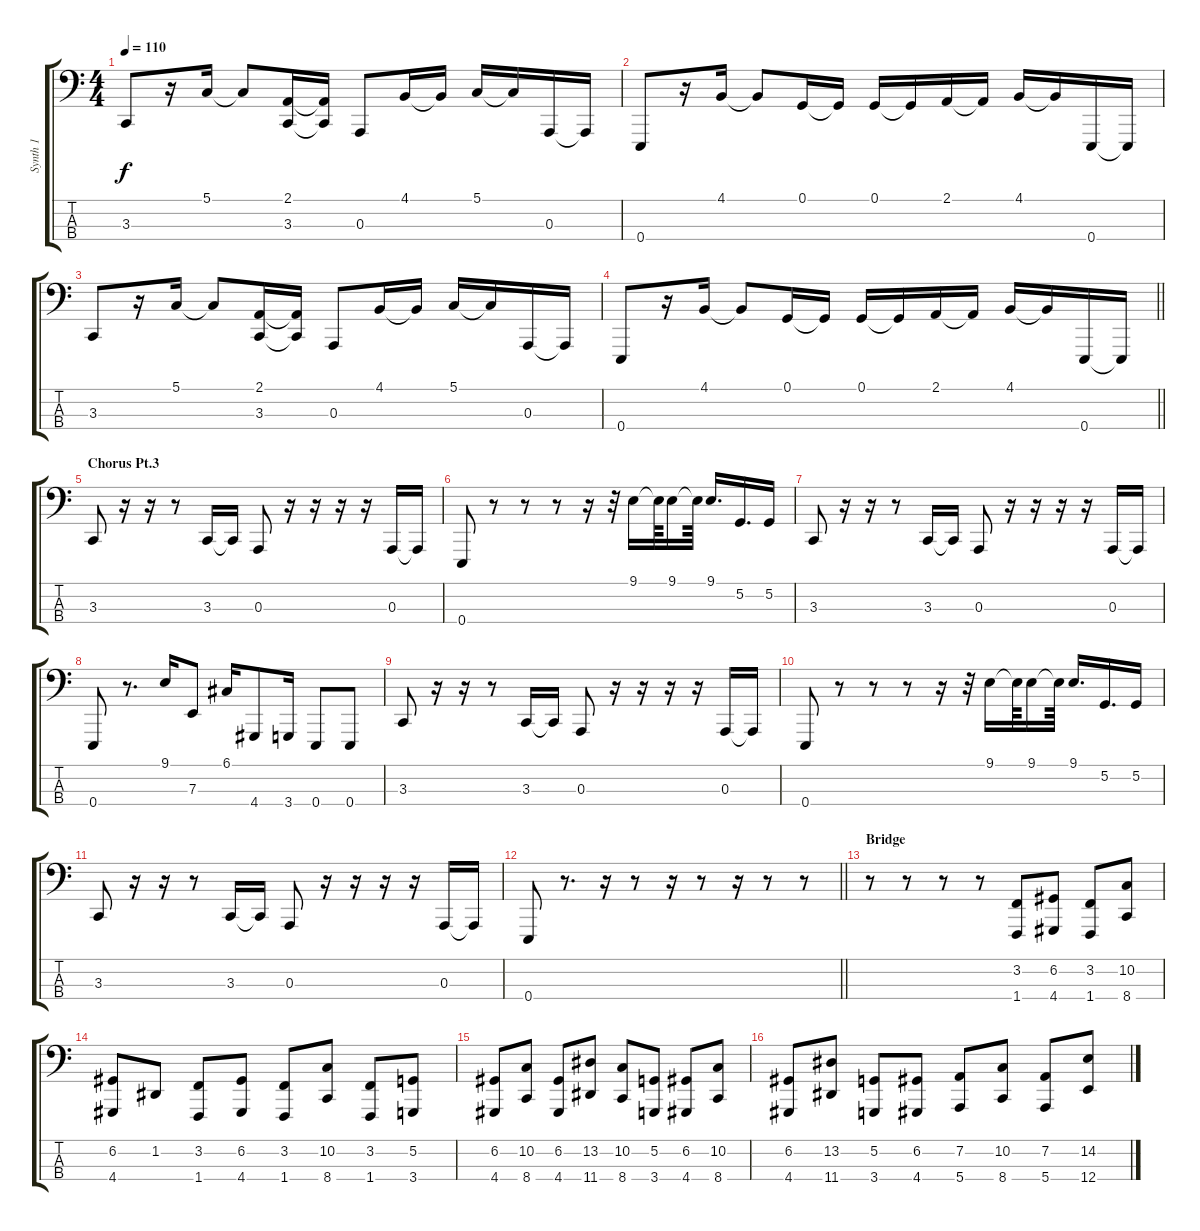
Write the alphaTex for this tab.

\track ("Synth 1" "Synth 1") {instrument lead2sawtooth}
\staff {score tabs}
\tuning (G2 D2 A1 E1) {hide}
\ts (4 4)
\tempo 110
\clef f4
\ks c
3.3.8{dy f} r.16 5.1.16 5.1{t}.8 (2.1 3.3).16 (2.1{t} 3.3{t}).16 0.3.8 4.1.16 4.1{t}.16 5.1.16 5.1{t}.16 0.3.16 0.3{t}.16 |
0.4.8 r.16 4.1.16 4.1{t}.8 0.1.16 0.1{t}.16 0.1.16 0.1{t}.16 2.1.16 2.1{t}.16 4.1.16 4.1{t}.16 0.4.16 0.4{t}.16 |
3.3.8 r.16 5.1.16 5.1{t}.8 (2.1 3.3).16 (2.1{t} 3.3{t}).16 0.3.8 4.1.16 4.1{t}.16 5.1.16 5.1{t}.16 0.3.16 0.3{t}.16 |
\barLineRight lightlight
0.4.8 r.16 4.1.16 4.1{t}.8 0.1.16 0.1{t}.16 0.1.16 0.1{t}.16 2.1.16 2.1{t}.16 4.1.16 4.1{t}.16 0.4.16 0.4{t}.16 |
\section ("" "Chorus Pt.3")
3.3.8 r.16 r.16 r.8 3.3.16 3.3{t}.16 0.3.8 r.16 r.16 r.16 r.16 0.3.16 0.3{t}.16 |
0.4.8 r.8 r.8 r.8 r.16 r.32 9.1.16 9.1{t}.64 9.1.16 9.1{t}.64 9.1.16{d} 5.2.16{d} 5.2.16 |
3.3.8 r.16 r.16 r.8 3.3.16 3.3{t}.16 0.3.8 r.16 r.16 r.16 r.16 0.3.16 0.3{t}.16 |
0.4.8 r.8{d} 9.1.16 7.3.8 6.1.16 4.4.8 3.4.16 0.4.8 0.4.8 |
3.3.8 r.16 r.16 r.8 3.3.16 3.3{t}.16 0.3.8 r.16 r.16 r.16 r.16 0.3.16 0.3{t}.16 |
0.4.8 r.8 r.8 r.8 r.16 r.32 9.1.16 9.1{t}.64 9.1.16 9.1{t}.64 9.1.16{d} 5.2.16{d} 5.2.16 |
3.3.8 r.16 r.16 r.8 3.3.16 3.3{t}.16 0.3.8 r.16 r.16 r.16 r.16 0.3.16 0.3{t}.16 |
\barLineRight lightlight
0.4.8 r.8{d} r.16 r.8 r.16 r.8 r.16 r.8 r.8 |
\section ("" "Bridge")
r.8 r.8 r.8 r.8 (3.2 1.4).8 (6.2 4.4).8 (3.2 1.4).8 (10.2 8.4).8 |
(6.2 4.4).8 1.2.8 (3.2 1.4).8 (6.2 4.4).8 (3.2 1.4).8 (10.2 8.4).8 (3.2 1.4).8 (5.2 3.4).8 |
(6.2 4.4).8 (10.2 8.4).8 (6.2 4.4).8 (13.2 11.4).8 (10.2 8.4).8 (5.2 3.4).8 (6.2 4.4).8 (10.2 8.4).8 |
(6.2 4.4).8 (13.2 11.4).8 (5.2 3.4).8 (6.2 4.4).8 (7.2 5.4).8 (10.2 8.4).8 (7.2 5.4).8 (14.2 12.4).8
